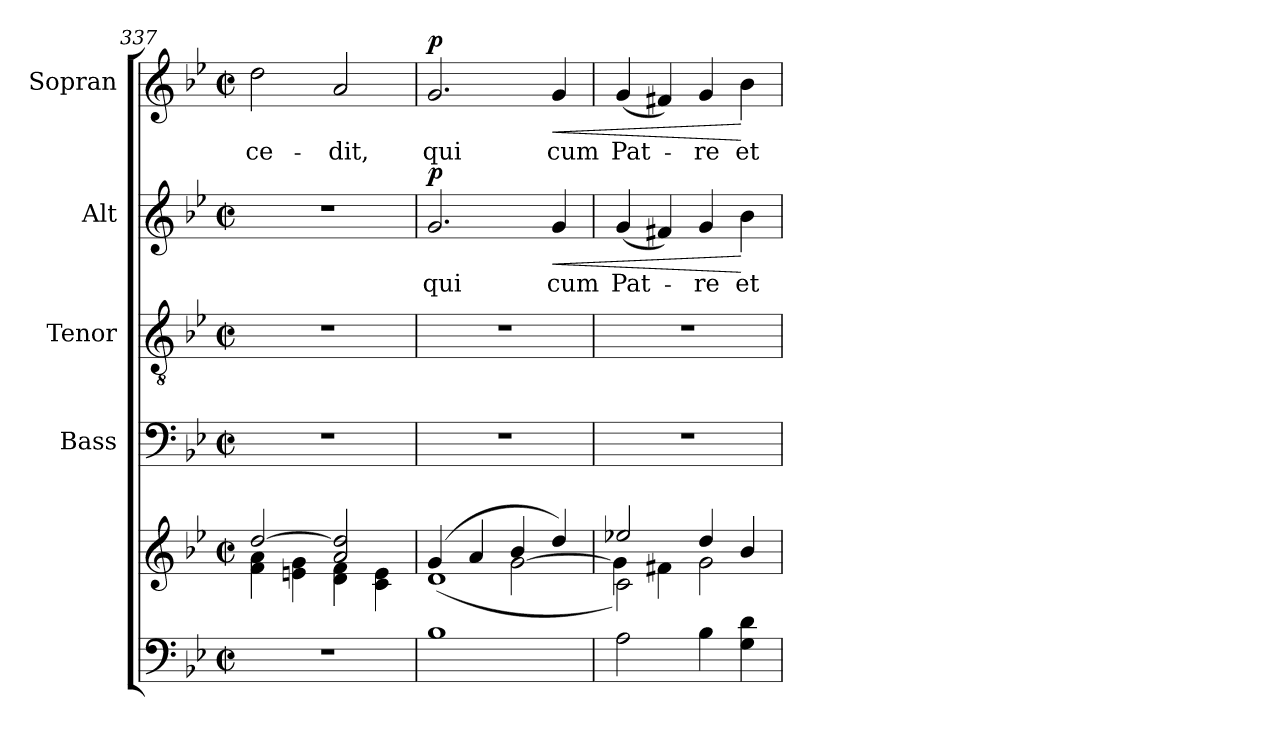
**kern	**kern	**kern	**kern	**kern	**text	**dynam	**kern	**text	**dynam
*part5	*part5	*part4	*part3	*part2	*part2	*part2	*part1	*part1	*part1
*staff6	*staff5	*staff4	*staff3	*staff2	*staff2	*staff2	*staff1	*staff1	*staff1
*	*	*I"Bass	*I"Tenor	*I"Alt	*	*	*I"Sopran	*	*
*	*	*I'B.	*I'T.	*I'A.	*	*	*I'S.	*	*
!!LO:LB:g=z
*clefF4	*clefG2	*clefF4	*clefGv2	*clefG2	*	*	*clefG2	*	*
*k[b-e-]	*k[b-e-]	*k[b-e-]	*k[b-e-]	*k[b-e-]	*	*	*k[b-e-]	*	*
*B-:	*B-:	*B-:	*B-:	*B-:	*	*	*B-:	*	*
*M2/2	*M2/2	*M2/2	*M2/2	*M2/2	*	*	*M2/2	*	*
*met(c|)	*met(c|)	*met(c|)	*met(c|)	*met(c|)	*	*	*met(c|)	*	*
=337	=337	=337	=337	=337	=337	=337	=337	=337	=337
*	*^	*	*	*	*	*	*	*	*
!	!	!	!	!	!	!	!	!	!LO:LY:b	!
1r	[>2dd/	4f\ 4a\	1r	1r	1r	.	.	2dd\	-ce-	.
.	.	4en\ 4g\	.	.	.	.	.	.	.	.
!	!	!	!	!	!	!	!	!	!LO:LY:b	!
.	2a/ 2dd/]	4d\ 4f\	.	.	.	.	.	2a/	-dit,	.
.	.	4c\ 4e\	.	.	.	.	.	.	.	.
=338	=338	=338	=338	=338	=338	=338	=338	=338	=338	=338
*	*	*^	*	*	*	*	*	*	*	*
!	!	!	!	!	!	!	!LO:LY:b	!LO:DY:a	!	!LO:LY:b	!LO:DY:a
1B-	(4g/	(<1d	2ryy	1r	1r	2.g/	qui	p	2.g/	qui	p
.	4a/	.	.	.	.	.	.	.	.	.	.
.	4b-/	.	[2g\	.	.	.	.	.	.	.	.
!	!	!	!	!	!	!	!LO:LY:b	!LO:HP:b	!	!LO:LY:b	!LO:HP:b
.	4dd/)	.	.	.	.	4g/	cum	<	4g/	cum	<
=339	=339	=339	=339	=339	=339	=339	=339	=339	=339	=339	=339
!	!	!	!	!	!	!	!LO:LY:b	!	!	!LO:LY:b	!
2A\	2ee-X/	2c\)	4g\]	1r	1r	(<4g/	Pat-	.	(<4g/	Pat-	.
.	.	.	4f#X\	.	.	4f#X/)	.	.	4f#X/)	.	.
!	!	!	!	!	!	!	!LO:LY:b	!	!	!LO:LY:b	!
4B-\	4dd/	2g\	2ryy	.	.	4g/	-re	.	4g/	-re	.
!	!	!	!	!	!	!	!LO:LY:b	!	!	!LO:LY:b	!
4G\ 4d\	4b-/	.	.	.	.	4b-\	et	[	4b-\	et	[
*	*v	*v	*v	*	*	*	*	*	*	*	*
=	=	=	=	=	=	=	=	=	=
*-	*-	*-	*-	*-	*-	*-	*-	*-	*-
